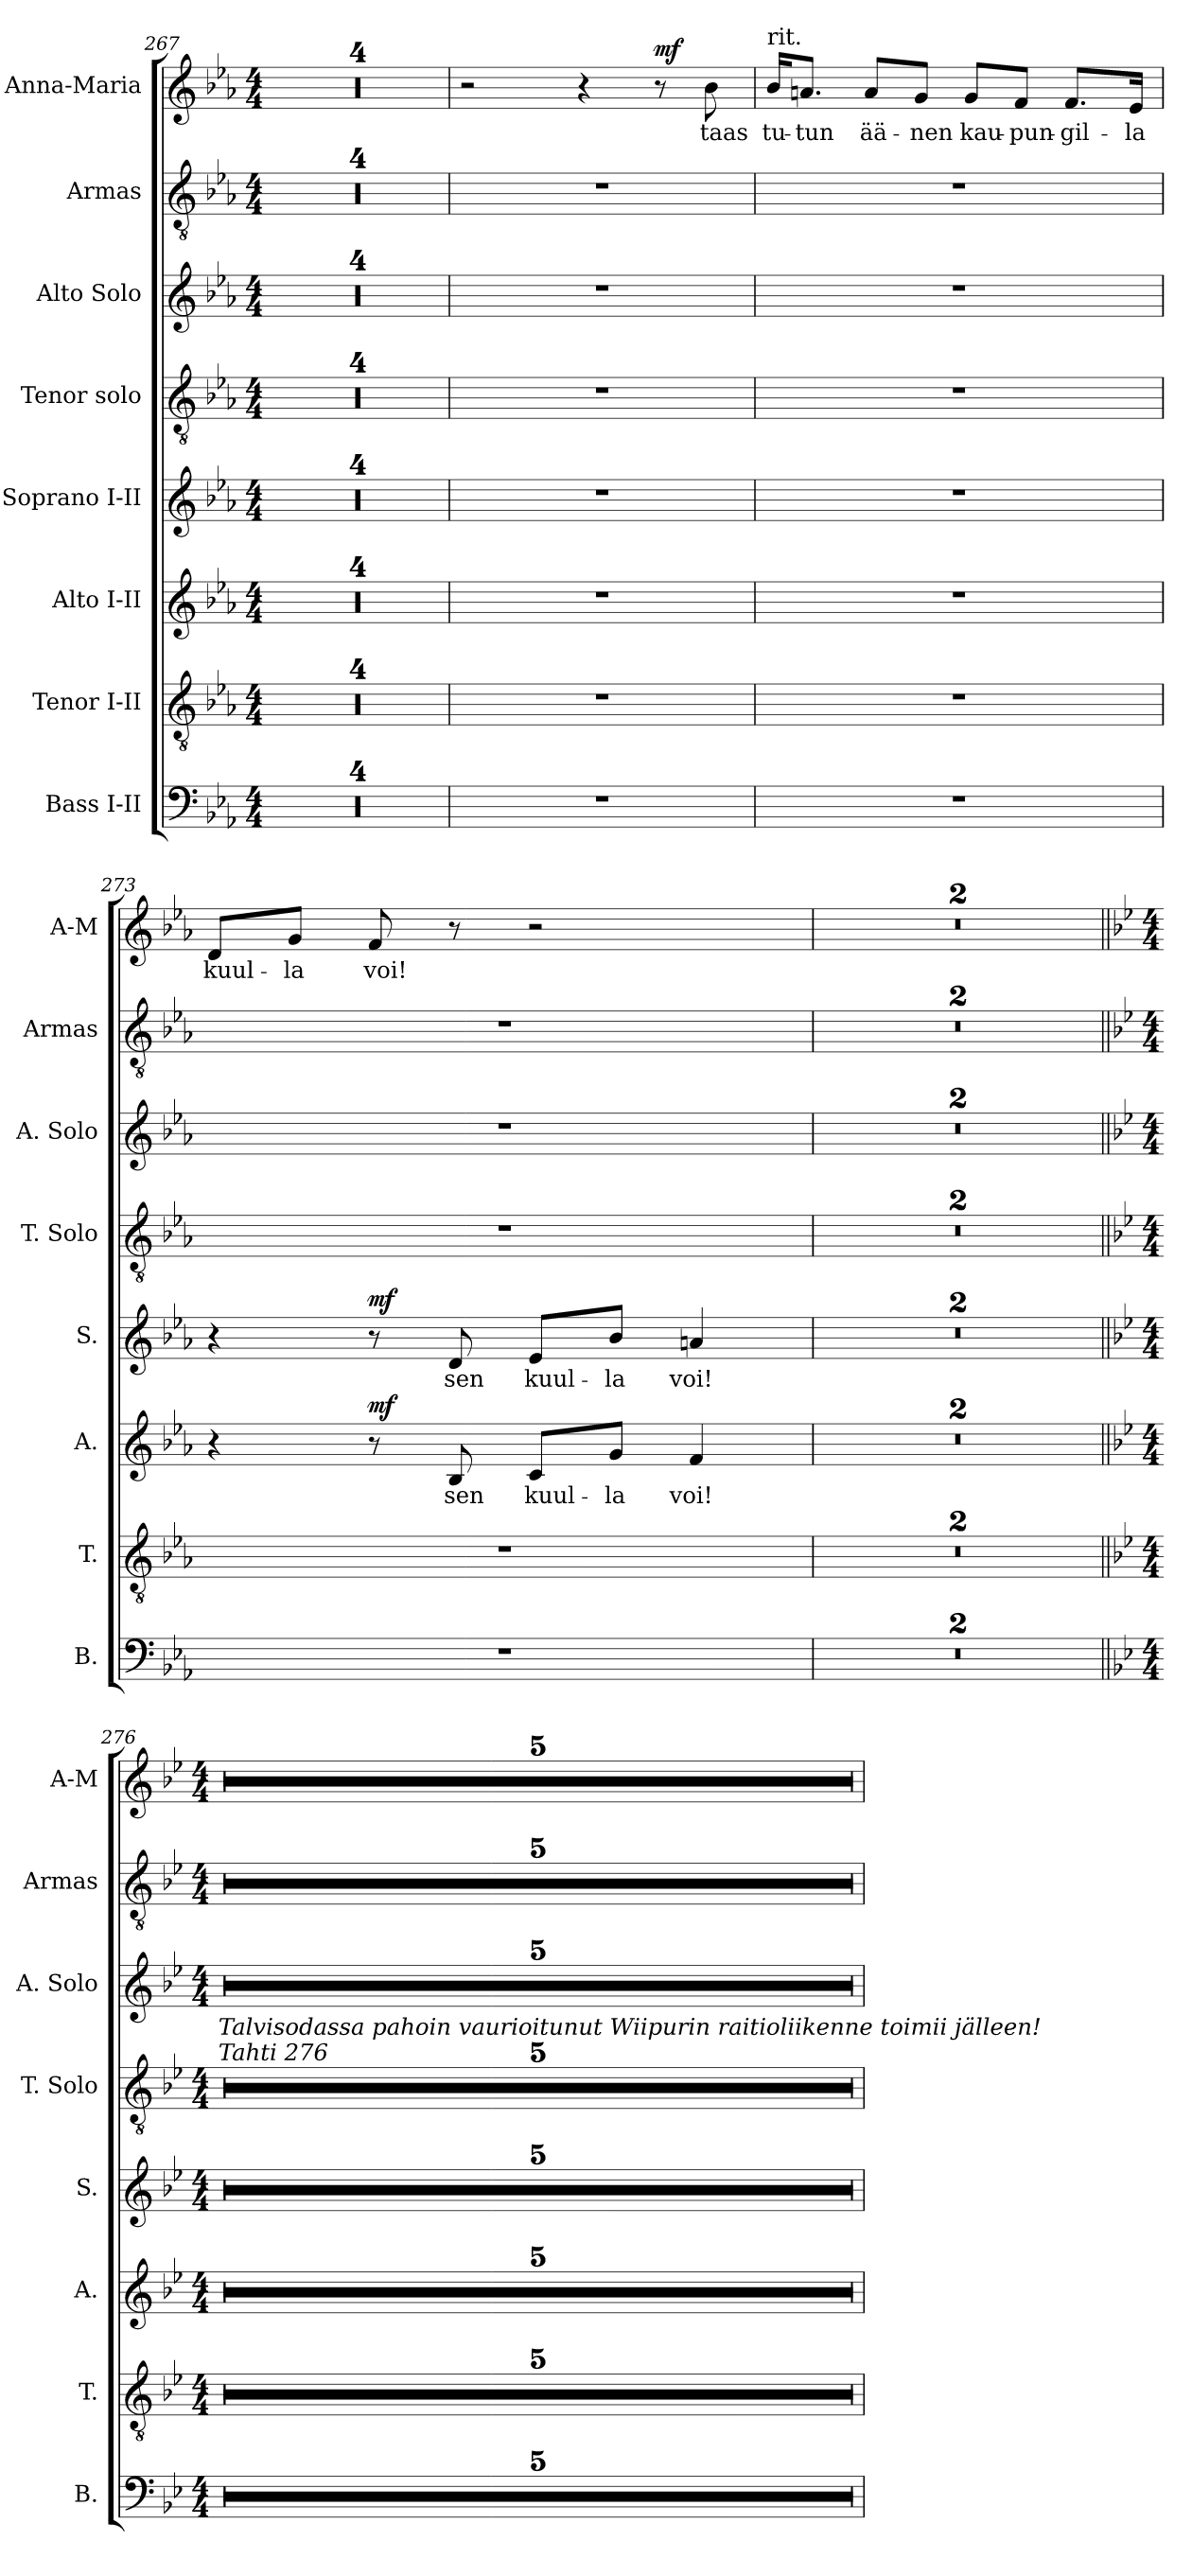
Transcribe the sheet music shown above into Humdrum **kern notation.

**kern	**kern	**kern	**text	**dynam	**kern	**text	**dynam	**kern	**kern	**kern	**kern	**text	**dynam
*part8	*part7	*part6	*part6	*part6	*part5	*part5	*part5	*part4	*part3	*part2	*part1	*part1	*part1
*staff8	*staff7	*staff6	*staff6	*staff6	*staff5	*staff5	*staff5	*staff4	*staff3	*staff2	*staff1	*staff1	*staff1
*I"Bass I-II	*I"Tenor I-II	*I"Alto I-II	*	*	*I"Soprano I-II	*	*	*I"Tenor solo	*I"Alto Solo	*I"Armas	*I"Anna-Maria	*	*
*I'B.	*I'T.	*I'A.	*	*	*I'S.	*	*	*I'T. Solo	*I'A. Solo	*I'Armas	*I'A-M	*	*
*clefF4	*clefGv2	*clefG2	*	*	*clefG2	*	*	*clefGv2	*clefG2	*clefGv2	*clefG2	*	*
*	*ITrd7c12	*	*	*	*	*	*	*ITrd7c12	*	*ITrd7c12	*	*	*
*k[b-e-a-]	*k[b-e-a-]	*k[b-e-a-]	*	*	*k[b-e-a-]	*	*	*k[b-e-a-]	*k[b-e-a-]	*k[b-e-a-]	*k[b-e-a-]	*	*
*E-:	*E-:	*E-:	*	*	*E-:	*	*	*E-:	*E-:	*E-:	*E-:	*	*
*M4/4	*M4/4	*M4/4	*	*	*M4/4	*	*	*M4/4	*M4/4	*M4/4	*M4/4	*	*
=267	=267	=267	=267	=267	=267	=267	=267	=267	=267	=267	=267	=267	=267
1r	1r	1r	.	.	1r	.	.	1r	1r	1r	1r	.	.
=268	=268	=268	=268	=268	=268	=268	=268	=268	=268	=268	=268	=268	=268
1r	1r	1r	.	.	1r	.	.	1r	1r	1r	1r	.	.
=269	=269	=269	=269	=269	=269	=269	=269	=269	=269	=269	=269	=269	=269
1r	1r	1r	.	.	1r	.	.	1r	1r	1r	1r	.	.
=270	=270	=270	=270	=270	=270	=270	=270	=270	=270	=270	=270	=270	=270
1r	1r	1r	.	.	1r	.	.	1r	1r	1r	1r	.	.
=271	=271	=271	=271	=271	=271	=271	=271	=271	=271	=271	=271	=271	=271
1r	1r	1r	.	.	1r	.	.	1r	1r	1r	2r	.	.
.	.	.	.	.	.	.	.	.	.	.	4r	.	.
.	.	.	.	.	.	.	.	.	.	.	8r	.	mf
!	!	!	!	!	!	!	!	!	!	!	!	!LO:LY:b:color=#000000	!
.	.	.	.	.	.	.	.	.	.	.	8b-i\	taas	.
=272	=272	=272	=272	=272	=272	=272	=272	=272	=272	=272	=272	=272	=272
!	!	!	!	!	!	!	!	!	!	!	!LO:TX:t=rit.	!	!
!	!	!	!	!	!	!	!	!	!	!	!	!LO:LY:b:color=#000000	!
1r	1r	1r	.	.	1r	.	.	1r	1r	1r	16b-i/KL	tu-	.
!	!	!	!	!	!	!	!	!	!	!	!	!LO:LY:b:color=#000000	!
.	.	.	.	.	.	.	.	.	.	.	8.ani/J	-tun	.
!	!	!	!	!	!	!	!	!	!	!	!	!LO:LY:b:color=#000000	!
.	.	.	.	.	.	.	.	.	.	.	8ai/L	ää-	.
!	!	!	!	!	!	!	!	!	!	!	!	!LO:LY:b:color=#000000	!
.	.	.	.	.	.	.	.	.	.	.	8gi/J	-nen	.
!	!	!	!	!	!	!	!	!	!	!	!	!LO:LY:b:color=#000000	!
.	.	.	.	.	.	.	.	.	.	.	8gi/L	kau-	.
!	!	!	!	!	!	!	!	!	!	!	!	!LO:LY:b:color=#000000	!
.	.	.	.	.	.	.	.	.	.	.	8fi/J	-pun-	.
!	!	!	!	!	!	!	!	!	!	!	!	!LO:LY:b:color=#000000	!
.	.	.	.	.	.	.	.	.	.	.	8.fi/L	-gil-	.
!	!	!	!	!	!	!	!	!	!	!	!	!LO:LY:b:color=#000000	!
.	.	.	.	.	.	.	.	.	.	.	16e-i/Jk	-la	.
!!LO:LB:g=z
=273	=273	=273	=273	=273	=273	=273	=273	=273	=273	=273	=273	=273	=273
!	!	!	!	!	!	!	!	!	!	!	!	!LO:LY:b:color=#000000	!
1r	1r	4r	.	.	4r	.	.	1r	1r	1r	8di/L	kuul-	.
!	!	!	!	!	!	!	!	!	!	!	!	!LO:LY:b:color=#000000	!
.	.	.	.	.	.	.	.	.	.	.	8gi/J	-la	.
!	!	!	!	!	!	!	!	!	!	!	!	!LO:LY:b:color=#000000	!
.	.	8r	.	mf	8r	.	mf	.	.	.	8fi/	voi!	.
!	!	!	!LO:LY:b:color=#000000	!	!	!	!	!	!	!	!	!	!
!	!	!	!	!	!	!LO:LY:b:color=#000000	!	!	!	!	!	!	!
.	.	8B-i/	sen	.	8di/	sen	.	.	.	.	8r	.	.
!	!	!	!LO:LY:b:color=#000000	!	!	!	!	!	!	!	!	!	!
!	!	!	!	!	!	!LO:LY:b:color=#000000	!	!	!	!	!	!	!
.	.	8ci/L	kuul-	.	8e-i/L	kuul-	.	.	.	.	2r	.	.
!	!	!	!LO:LY:b:color=#000000	!	!	!	!	!	!	!	!	!	!
!	!	!	!	!	!	!LO:LY:b:color=#000000	!	!	!	!	!	!	!
.	.	8gi/J	-la	.	8b-i/J	-la	.	.	.	.	.	.	.
!	!	!	!LO:LY:b:color=#000000	!	!	!	!	!	!	!	!	!	!
!	!	!	!	!	!	!LO:LY:b:color=#000000	!	!	!	!	!	!	!
.	.	4fi/	voi!	.	4ani/	voi!	.	.	.	.	.	.	.
=274	=274	=274	=274	=274	=274	=274	=274	=274	=274	=274	=274	=274	=274
*	*	*	*	*	*	*	*	*	*	*	*MM128	*	*
1r	1r	1r	.	.	1r	.	.	1r	1r	1r	1r	.	.
=275	=275	=275	=275	=275	=275	=275	=275	=275	=275	=275	=275	=275	=275
1r	1r	1r	.	.	1r	.	.	1r	1r	1r	1r	.	.
=276||	=276||	=276||	=276||	=276||	=276||	=276||	=276||	=276||	=276||	=276||	=276||	=276||	=276||
*k[b-e-]	*k[b-e-]	*k[b-e-]	*	*	*k[b-e-]	*	*	*k[b-e-]	*k[b-e-]	*k[b-e-]	*k[b-e-]	*	*
*B-:	*B-:	*B-:	*	*	*B-:	*	*	*B-:	*B-:	*B-:	*B-:	*	*
*M4/4	*M4/4	*M4/4	*	*	*M4/4	*	*	*M4/4	*M4/4	*M4/4	*M4/4	*	*
!	!	!	!	!	!	!	!	!LO:TX:a:i:t=Tahti 276	!	!	!	!	!
!	!	!	!	!	!	!	!	!LO:TX:i:t=Talvisodassa pahoin vaurioitunut Wiipurin raitioliikenne toimii jälleen!	!	!	!	!	!
1r	1r	1r	.	.	1r	.	.	1r	1r	1r	1r	.	.
=277	=277	=277	=277	=277	=277	=277	=277	=277	=277	=277	=277	=277	=277
1r	1r	1r	.	.	1r	.	.	1r	1r	1r	1r	.	.
=278	=278	=278	=278	=278	=278	=278	=278	=278	=278	=278	=278	=278	=278
1r	1r	1r	.	.	1r	.	.	1r	1r	1r	1r	.	.
=279	=279	=279	=279	=279	=279	=279	=279	=279	=279	=279	=279	=279	=279
1r	1r	1r	.	.	1r	.	.	1r	1r	1r	1r	.	.
=280	=280	=280	=280	=280	=280	=280	=280	=280	=280	=280	=280	=280	=280
1r	1r	1r	.	.	1r	.	.	1r	1r	1r	1r	.	.
=	=	=	=	=	=	=	=	=	=	=	=	=	=
*-	*-	*-	*-	*-	*-	*-	*-	*-	*-	*-	*-	*-	*-
